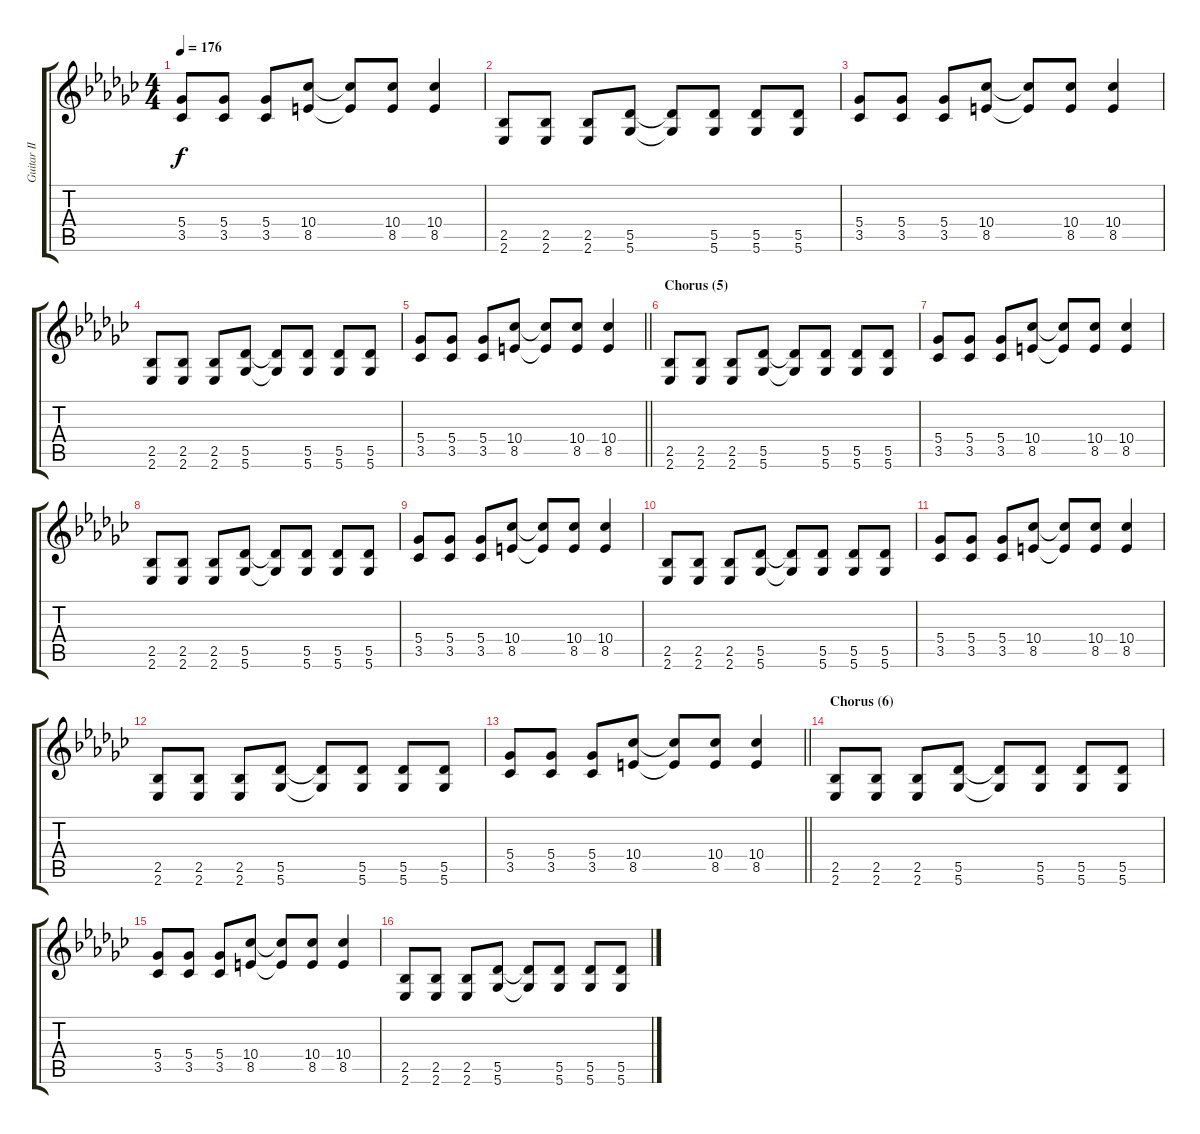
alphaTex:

\track ("Guitar II" "Guitar II") {instrument distortionguitar}
\staff {score tabs}
\tuning (Eb4 Bb3 Gb3 Db3 Ab2 Db2) {hide}
\ts (4 4)
\tempo 176
\clef g2
\ks ebminor
(5.4 3.5).8{dy f} (5.4 3.5).8 (5.4 3.5).8 (10.4 8.5).8 (10.4{t} 8.5{t}).8 (10.4 8.5).8 (10.4 8.5).4 |
(2.5 2.6).8 (2.5 2.6).8 (2.5 2.6).8 (5.5 5.6).8 (5.5{t} 5.6{t}).8 (5.5 5.6).8 (5.5 5.6).8 (5.5 5.6).8 |
(5.4 3.5).8 (5.4 3.5).8 (5.4 3.5).8 (10.4 8.5).8 (10.4{t} 8.5{t}).8 (10.4 8.5).8 (10.4 8.5).4 |
(2.5 2.6).8 (2.5 2.6).8 (2.5 2.6).8 (5.5 5.6).8 (5.5{t} 5.6{t}).8 (5.5 5.6).8 (5.5 5.6).8 (5.5 5.6).8 |
\barLineRight lightlight
(5.4 3.5).8 (5.4 3.5).8 (5.4 3.5).8 (10.4 8.5).8 (10.4{t} 8.5{t}).8 (10.4 8.5).8 (10.4 8.5).4 |
\section ("" "Chorus (5)")
(2.5 2.6).8 (2.5 2.6).8 (2.5 2.6).8 (5.5 5.6).8 (5.5{t} 5.6{t}).8 (5.5 5.6).8 (5.5 5.6).8 (5.5 5.6).8 |
(5.4 3.5).8 (5.4 3.5).8 (5.4 3.5).8 (10.4 8.5).8 (10.4{t} 8.5{t}).8 (10.4 8.5).8 (10.4 8.5).4 |
(2.5 2.6).8 (2.5 2.6).8 (2.5 2.6).8 (5.5 5.6).8 (5.5{t} 5.6{t}).8 (5.5 5.6).8 (5.5 5.6).8 (5.5 5.6).8 |
(5.4 3.5).8 (5.4 3.5).8 (5.4 3.5).8 (10.4 8.5).8 (10.4{t} 8.5{t}).8 (10.4 8.5).8 (10.4 8.5).4 |
(2.5 2.6).8 (2.5 2.6).8 (2.5 2.6).8 (5.5 5.6).8 (5.5{t} 5.6{t}).8 (5.5 5.6).8 (5.5 5.6).8 (5.5 5.6).8 |
(5.4 3.5).8 (5.4 3.5).8 (5.4 3.5).8 (10.4 8.5).8 (10.4{t} 8.5{t}).8 (10.4 8.5).8 (10.4 8.5).4 |
(2.5 2.6).8 (2.5 2.6).8 (2.5 2.6).8 (5.5 5.6).8 (5.5{t} 5.6{t}).8 (5.5 5.6).8 (5.5 5.6).8 (5.5 5.6).8 |
\barLineRight lightlight
(5.4 3.5).8 (5.4 3.5).8 (5.4 3.5).8 (10.4 8.5).8 (10.4{t} 8.5{t}).8 (10.4 8.5).8 (10.4 8.5).4 |
\section ("" "Chorus (6)")
(2.5 2.6).8 (2.5 2.6).8 (2.5 2.6).8 (5.5 5.6).8 (5.5{t} 5.6{t}).8 (5.5 5.6).8 (5.5 5.6).8 (5.5 5.6).8 |
(5.4 3.5).8 (5.4 3.5).8 (5.4 3.5).8 (10.4 8.5).8 (10.4{t} 8.5{t}).8 (10.4 8.5).8 (10.4 8.5).4 |
(2.5 2.6).8 (2.5 2.6).8 (2.5 2.6).8 (5.5 5.6).8 (5.5{t} 5.6{t}).8 (5.5 5.6).8 (5.5 5.6).8 (5.5 5.6).8
